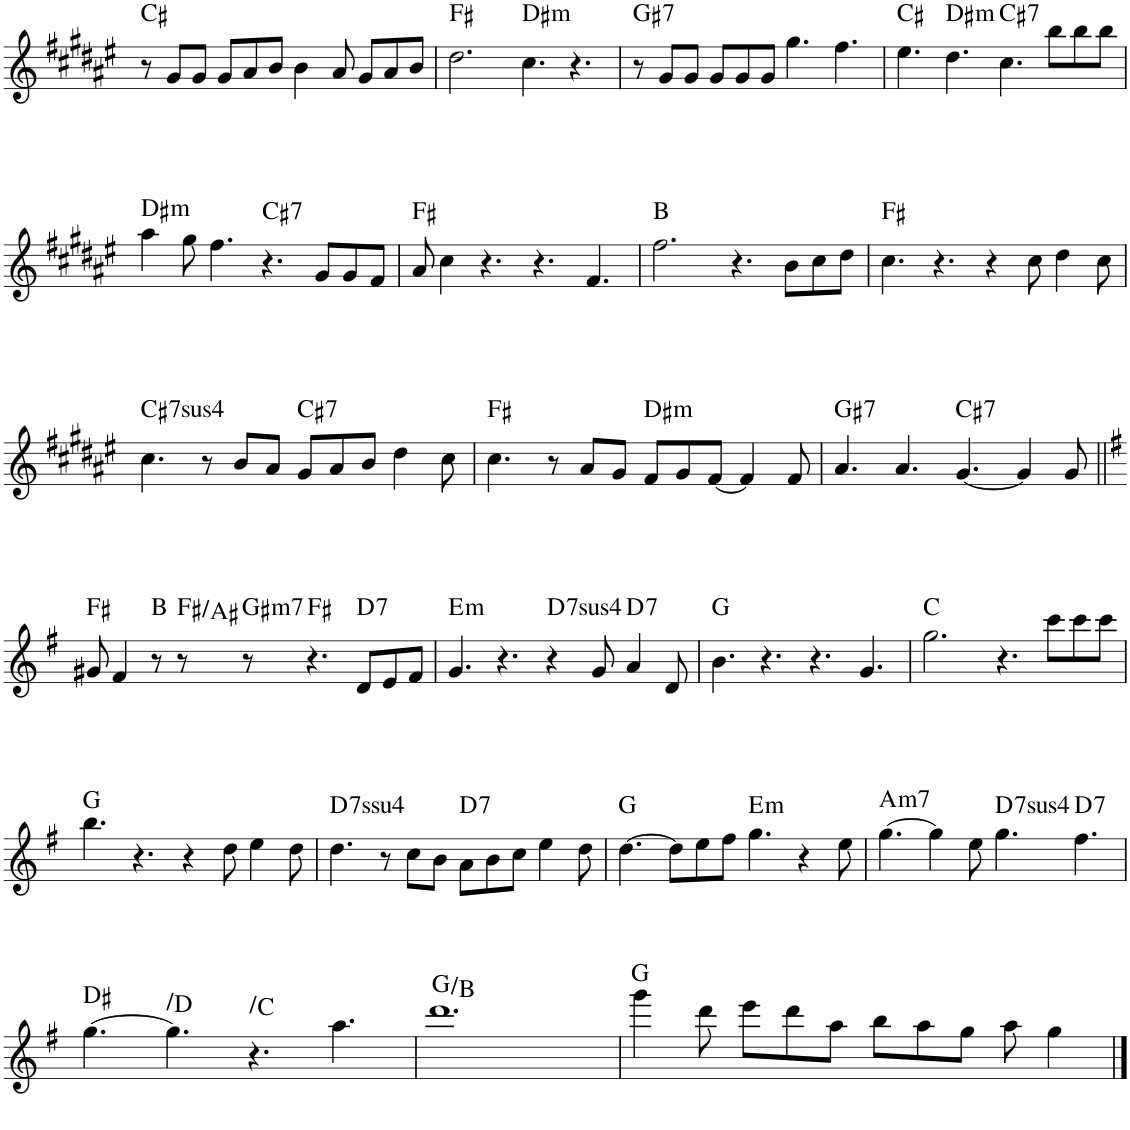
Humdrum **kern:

**kern	**harte
*part1	*part1
*staff1	*
*I"Piano	*
*I'Pno.	*
!!LO:PB:g=z
*clefG2	*
*k[f#c#g#d#a#e#]	*
*M12/8	*
=26	=26
8r	C#:maj
8g#/L	.
8g#/J	.
8g#/L	.
8a#/	.
8b/J	.
4b\	.
8a#/	.
8g#/L	.
8a#/	.
8b/J	.
=27	=27
2.dd#\	F#:maj
!	!LO:H:kt=m
4.cc#\	D#:min
4.r	.
=28	=28
!	!LO:H:kt=7
8r	G#:7
8g#/L	.
8g#/J	.
8g#/L	.
8g#/	.
8g#/J	.
4.gg#\	.
4.ff#\	.
=29	=29
4.ee#\	C#:maj
!	!LO:H:kt=m
4.dd#\	D#:min
!	!LO:H:kt=7
4.cc#\	C#:7
8bb\L	.
8bb\	.
8bb\J	.
!!LO:LB:g=z
=30	=30
!	!LO:H:kt=m
4aa#\	D#:min
8gg#\	.
4.ff#\	.
!	!LO:H:kt=7
4.r	C#:7
8g#/L	.
8g#/	.
8f#/J	.
=31	=31
8a#/	F#:maj
4cc#\	.
4.r	.
4.r	.
4.f#/	.
=32	=32
2.ff#\	B:maj
4.r	.
8b\L	.
8cc#\	.
8dd#\J	.
=33	=33
4.cc#\	F#:maj
4.r	.
4r	.
8cc#\	.
4dd#\	.
8cc#\	.
!!LO:LB:g=z
=34	=34
!	!LO:H:kt=74
4.cc#\	C#:sus4(7)
8r	.
8b/L	.
8a#/J	.
!	!LO:H:kt=7
8g#/L	C#:7
8a#/	.
8b/J	.
4dd#\	.
8cc#\	.
=35	=35
4.cc#\	F#:maj
8r	.
8a#/L	.
8g#/J	.
!	!LO:H:kt=m
8f#/L	D#:min
8g#/	.
[8f#/J	.
4f#/]	.
8f#/	.
=36	=36
!	!LO:H:kt=7
4.a#/	G#:7
4.a#/	.
!	!LO:H:kt=7
[4.g#/	C#:7
4g#/]	.
8g#/	.
!!LO:LB:g=z
=37||	=37||
*k[f#]	*
8g#X/	F#:maj
4f#/	.
8r	B:maj
8r	F#:maj/3
!	!LO:H:kt=m7
8r	G#:min7
4.r	F#:maj
!	!LO:H:kt=7
8d/L	D:7
8e/	.
8f#/J	.
=38	=38
!	!LO:H:kt=m
4.g/	E:min
4.r	.
!	!LO:H:kt=74
4r	D:sus4(7)
8g/	.
!	!LO:H:kt=7
4a/	D:7
8d/	.
=39	=39
4.b\	G:maj
4.r	.
4.r	.
4.g/	.
=40	=40
2.gg\	C:maj
4.r	.
8ccc\L	.
8ccc\	.
8ccc\J	.
!!LO:LB:g=z
=41	=41
4.bb\	G:maj
4.r	.
4r	.
8dd\	.
4ee\	.
8dd\	.
=42	=42
!	!LO:H:kt=7
4.dd\	D:7
8r	.
8cc\L	.
8b\J	.
!	!LO:H:kt=7
8a\L	D:7
8b\	.
8cc\J	.
4ee\	.
8dd\	.
=43	=43
[4.dd\	G:maj
8dd\L]	.
8ee\	.
8ff#\J	.
!	!LO:H:kt=m
4.gg\	E:min
4r	.
8ee\	.
=44	=44
!	!LO:H:kt=m7
[4.gg\	A:min7
4gg\]	.
8ee\	.
!	!LO:H:kt=74
4.gg\	D:sus4(7)
!	!LO:H:kt=7
4.ff#\	D:7
!!LO:LB:g=z
=45	=45
[4.gg\	D#:maj
!	!LO:H:kt=N.C.
4.gg\]	N
!	!LO:H:kt=N.C.
4.r	N
4.aa\	.
=46	=46
1.ddd	G:maj/3
=47	=47
4ggg\	G:maj
8ddd\	.
8eee\L	.
8ddd\	.
8aa\J	.
8bb\L	.
8aa\	.
8gg\J	.
8aa\	.
4gg\	.
==	==
*-	*-
